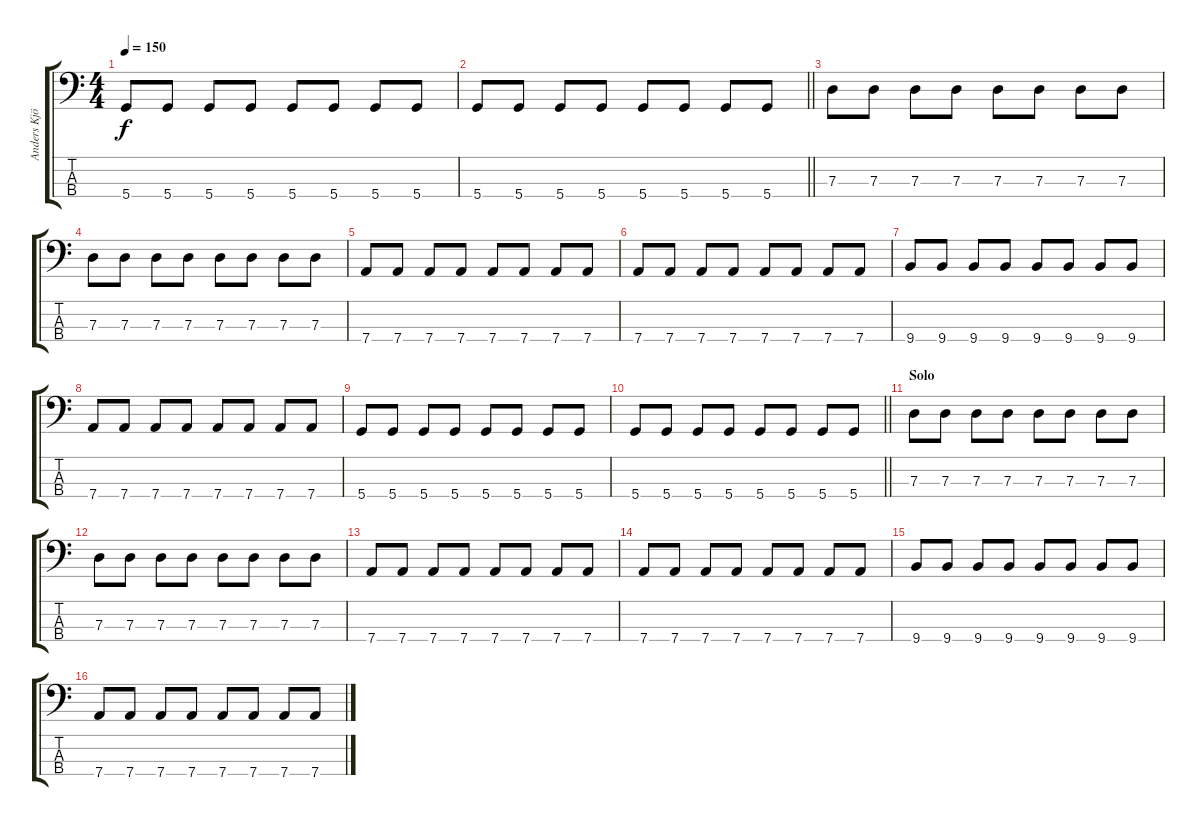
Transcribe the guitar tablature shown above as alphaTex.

\track ("Anders Kjölholm" "Anders Kjö") {instrument electricbassfinger}
\staff {score tabs}
\tuning (F2 C2 G1 D1) {hide}
\ts (4 4)
\tempo 150
\clef f4
\ks c
5.4.8{dy f} 5.4.8 5.4.8 5.4.8 5.4.8 5.4.8 5.4.8 5.4.8 |
\barLineRight lightlight
5.4.8 5.4.8 5.4.8 5.4.8 5.4.8 5.4.8 5.4.8 5.4.8 |
\section ("" "")
7.3.8 7.3.8 7.3.8 7.3.8 7.3.8 7.3.8 7.3.8 7.3.8 |
7.3.8 7.3.8 7.3.8 7.3.8 7.3.8 7.3.8 7.3.8 7.3.8 |
7.4.8 7.4.8 7.4.8 7.4.8 7.4.8 7.4.8 7.4.8 7.4.8 |
7.4.8 7.4.8 7.4.8 7.4.8 7.4.8 7.4.8 7.4.8 7.4.8 |
9.4.8 9.4.8 9.4.8 9.4.8 9.4.8 9.4.8 9.4.8 9.4.8 |
7.4.8 7.4.8 7.4.8 7.4.8 7.4.8 7.4.8 7.4.8 7.4.8 |
5.4.8 5.4.8 5.4.8 5.4.8 5.4.8 5.4.8 5.4.8 5.4.8 |
\barLineRight lightlight
5.4.8 5.4.8 5.4.8 5.4.8 5.4.8 5.4.8 5.4.8 5.4.8 |
\section ("" "Solo")
7.3.8 7.3.8 7.3.8 7.3.8 7.3.8 7.3.8 7.3.8 7.3.8 |
7.3.8 7.3.8 7.3.8 7.3.8 7.3.8 7.3.8 7.3.8 7.3.8 |
7.4.8 7.4.8 7.4.8 7.4.8 7.4.8 7.4.8 7.4.8 7.4.8 |
7.4.8 7.4.8 7.4.8 7.4.8 7.4.8 7.4.8 7.4.8 7.4.8 |
9.4.8 9.4.8 9.4.8 9.4.8 9.4.8 9.4.8 9.4.8 9.4.8 |
7.4.8 7.4.8 7.4.8 7.4.8 7.4.8 7.4.8 7.4.8 7.4.8
